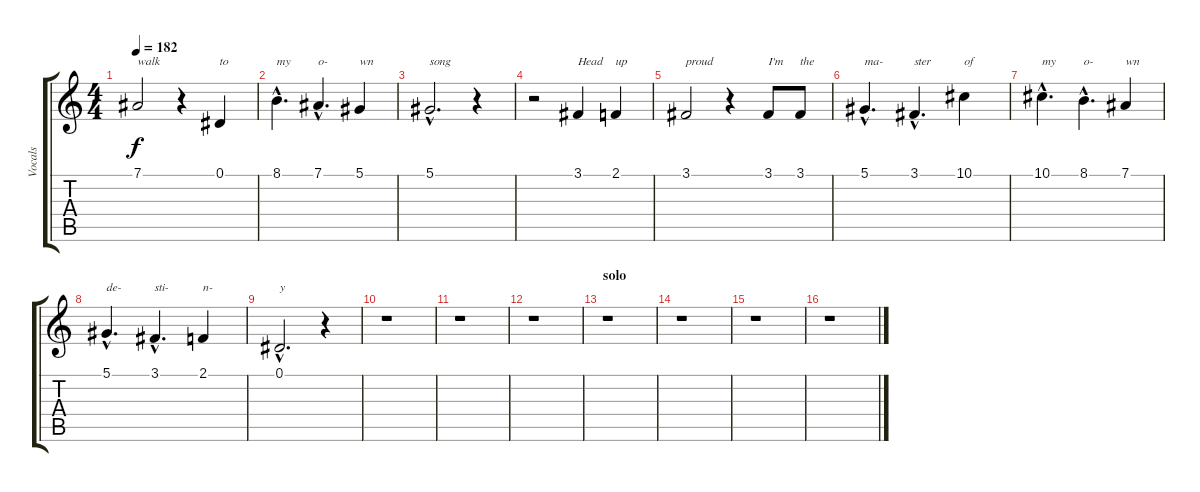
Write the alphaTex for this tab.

\track ("Vocals" "Vocals") {instrument lead2sawtooth}
\staff {score tabs}
\tuning (Eb4 Bb3 Gb3 Db3 Ab2 Eb2) {hide}
\ts (4 4)
\tempo 182
\clef g2
\ks c
7.1.2{txt "walk" dy f} r.4 0.1.4{txt "to"} |
8.1{hac}.4{d txt "my"} 7.1{hac}.4{d txt "o-"} 5.1.4{txt "wn"} |
5.1{hac}.2{d txt "song"} r.4 |
r.2 3.1.4{txt "Head"} 2.1.4{txt "up"} |
3.1.2{txt "proud"} r.4 3.1.8{txt "I'm"} 3.1.8{txt "the"} |
5.1{hac}.4{d txt "ma-"} 3.1{hac}.4{d txt "ster"} 10.1.4{txt "of"} |
10.1{hac}.4{d txt "my"} 8.1{hac}.4{d txt "o-"} 7.1.4{txt "wn"} |
5.1{hac}.4{d txt "de-"} 3.1{hac}.4{d txt "sti-"} 2.1.4{txt "n-"} |
0.1{hac}.2{d txt "y"} r.4 |
r.1 |
r.1 |
r.1 |
\section ("" "solo")
r.1 |
r.1 |
r.1 |
r.1
